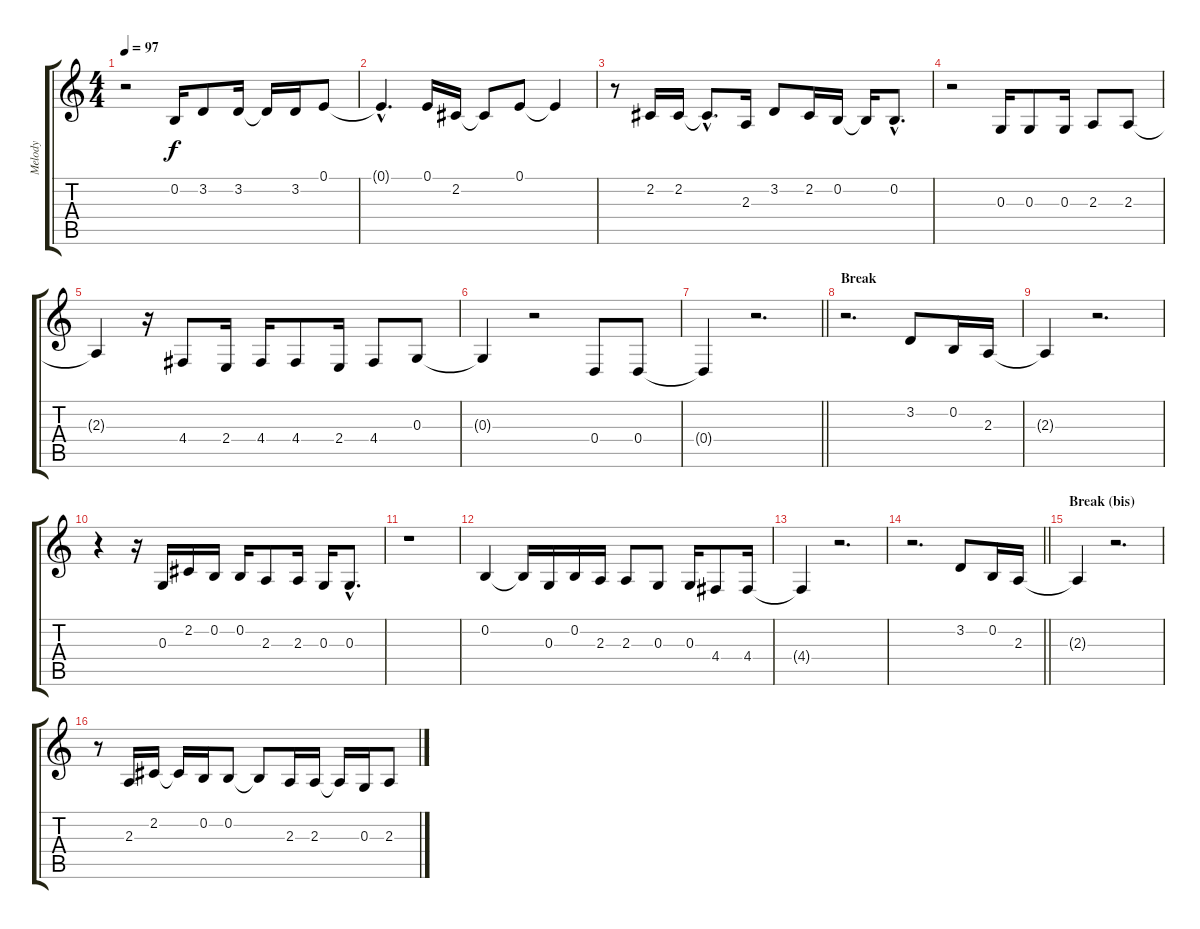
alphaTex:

\track ("Melody" "Melody") {instrument tenorsax}
\staff {score tabs}
\tuning (E4 B3 G3 D3 A2 E2) {hide}
\ts (4 4)
\tempo 97
\clef g2
\ks c
r.2{dy f} 0.2.16 3.2.8 3.2.16 3.2{t}.16 3.2.16 0.1.8 |
0.1{hac t}.4{d} 0.1.16 2.2.16 2.2{t}.8 0.1.8 0.1{t}.4 |
r.8 2.2.16 2.2.16 2.2{hac t}.8{d} 2.3.16 3.2.8 2.2.16 0.2.16 0.2{t}.16 0.2{hac}.8{d} |
r.2 0.3.16 0.3.8 0.3.16 2.3.8 2.3.8 |
2.3{t}.4 r.16 4.4.8 2.4.16 4.4.16 4.4.8 2.4.16 4.4.8 0.3.8 |
0.3{t}.4 r.2 0.4.8 0.4.8 |
\barLineRight lightlight
0.4{t}.4 r.2{d} |
\section ("" "Break")
r.2{d} 3.2.8 0.2.16 2.3.16 |
2.3{t}.4 r.2{d} |
r.4 r.16 0.3.16 2.2.16 0.2.16 0.2.16 2.3.8 2.3.16 0.3.16 0.3{hac}.8{d} |
r.1 |
0.2.4 0.2{t}.16 0.3.16 0.2.16 2.3.16 2.3.8 0.3.8 0.3.16 4.4.8 4.4.16 |
4.4{t}.4 r.2{d} |
\barLineRight lightlight
r.2{d} 3.2.8 0.2.16 2.3.16 |
\section ("" "Break (bis)")
2.3{t}.4 r.2{d} |
r.8 2.3.16 2.2.16 2.2{t}.16 0.2.16 0.2.8 0.2{t}.8 2.3.16 2.3.16 2.3{t}.16 0.3.16 2.3.8
